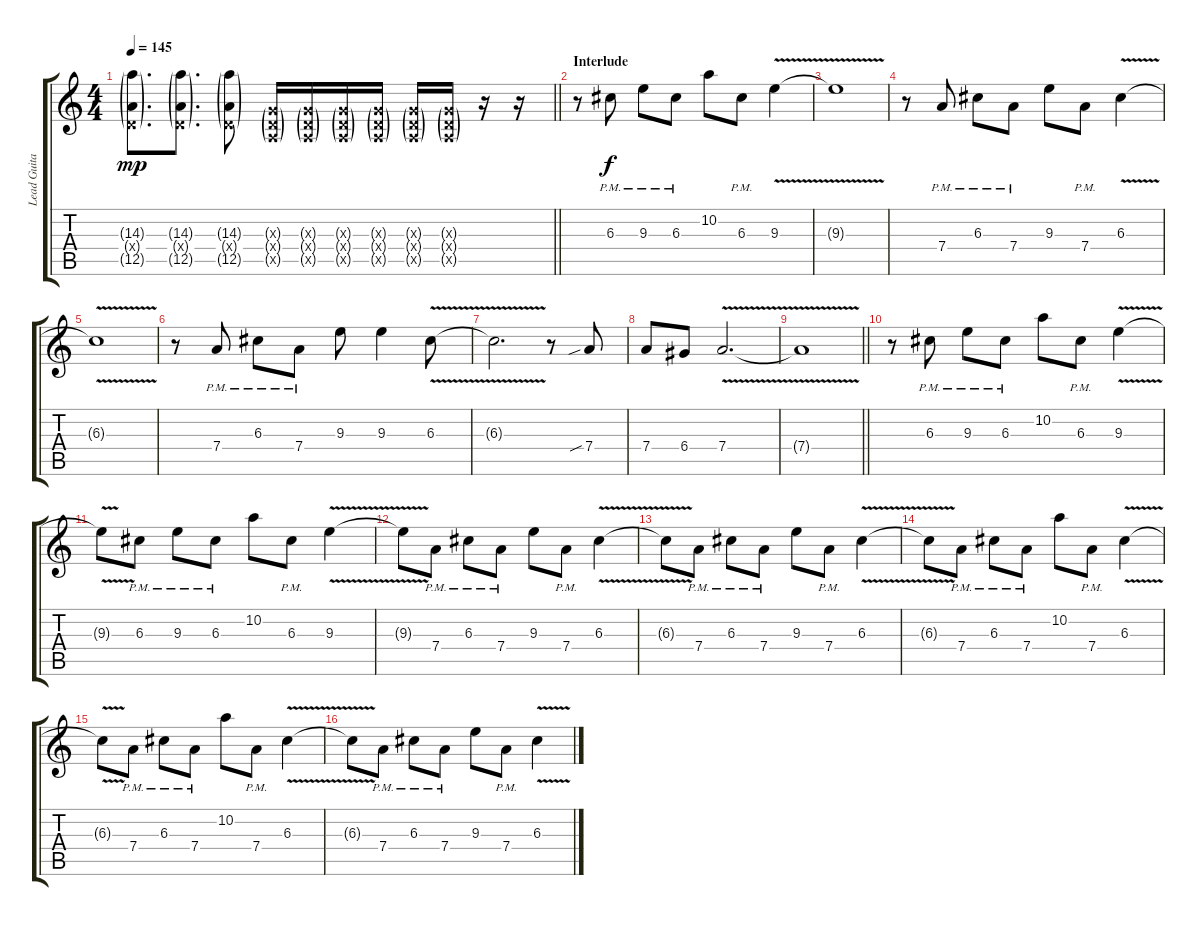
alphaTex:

\track ("Lead Guitar 1" "Lead Guita") {instrument distortionguitar}
\staff {score tabs}
\tuning (E4 B3 G3 D3 A2 D2) {hide}
\ts (4 4)
\tempo 145
\clef g2
\barLineRight lightlight
\ks c
(14.3{g} 0.4{g x} 12.5{g}).8{d dy mp} (14.3{g} 0.4{g x} 12.5{g}).8{d} (14.3{g} 0.4{g x} 12.5{g}).8 (0.3{g x} 0.4{g x} 0.5{g x}).16 (0.3{g x} 0.4{g x} 0.5{g x}).16 (0.3{g x} 0.4{g x} 0.5{g x}).16 (0.3{g x} 0.4{g x} 0.5{g x}).16 (0.3{g x} 0.4{g x} 0.5{g x}).16 (0.3{g x} 0.4{g x} 0.5{g x}).16 r.16 r.16 |
\section ("" "Interlude")
r.8{volume 16 balance 0} 6.3{pm}.8{dy f} 9.3{pm}.8 6.3{pm}.8 10.2.8 6.3{pm}.8 9.3{v}.4 |
9.3{t}.1 |
r.8 7.4{pm}.8 6.3{pm}.8 7.4{pm}.8 9.3.8 7.4{pm}.8 6.3{v}.4 |
6.3{t}.1 |
r.8 7.4{pm}.8 6.3{pm}.8 7.4{pm}.8 9.3.8 9.3.4 6.3{v}.8 |
6.3{t}.2{d} r.8 7.4{sib}.8 |
7.4.8 6.4.8 7.4{v}.2{d} |
\barLineRight lightlight
7.4{t}.1 |
\section ("" "")
r.8 6.3{pm}.8 9.3{pm}.8 6.3{pm}.8 10.2.8 6.3{pm}.8 9.3{v}.4 |
9.3{t}.8 6.3{pm}.8 9.3{pm}.8 6.3{pm}.8 10.2.8 6.3{pm}.8 9.3{v}.4 |
9.3{t}.8 7.4{pm}.8 6.3{pm}.8 7.4{pm}.8 9.3.8 7.4{pm}.8 6.3{v}.4 |
6.3{t}.8 7.4{pm}.8 6.3{pm}.8 7.4{pm}.8 9.3.8 7.4{pm}.8 6.3{v}.4 |
6.3{t}.8 7.4{pm}.8 6.3{pm}.8 7.4{pm}.8 10.2.8 7.4{pm}.8 6.3{v}.4 |
6.3{t}.8 7.4{pm}.8 6.3{pm}.8 7.4{pm}.8 10.2.8 7.4{pm}.8 6.3{v}.4 |
6.3{t}.8 7.4{pm}.8 6.3{pm}.8 7.4{pm}.8 9.3.8 7.4{pm}.8 6.3{v}.4
